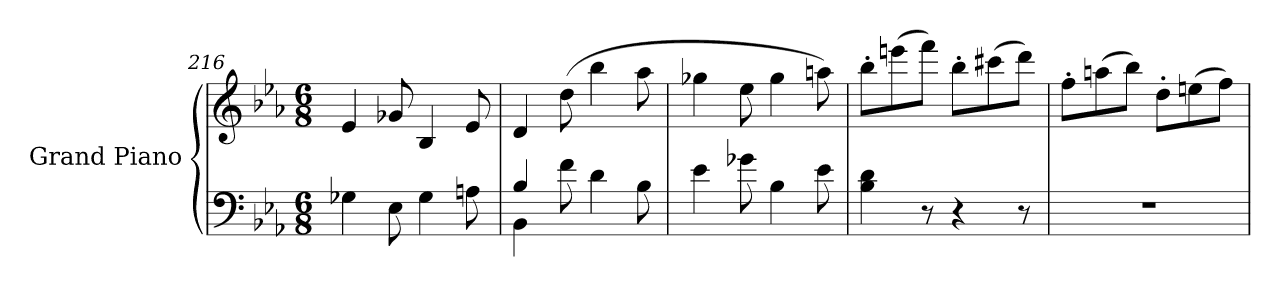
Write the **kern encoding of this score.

**kern	**kern
*part1	*part1
*staff2	*staff1
*I"Grand Piano	*
*I'Pno.	*
*clefF4	*clefG2
*k[b-e-a-]	*k[b-e-a-]
*M6/8	*M6/8
=216	=216
4G-X\	4e-/
8E-\	8g-X/
4G-\	4B-/
8An\	8e-/
=217	=217
*^	*
4B-/	4BB-\	4d/
8f\	2ryy	(8dd\
4d\	.	4bb-\
8B-\	.	8aa-\
*v	*v	*
=218	=218
4e-\	4gg-X\
8g-X\	8ee-\
4B-\	4gg-\
8e-\	8aan\)
!!LO:LB:g=z
=219	=219
4B-\ 4d\	8bb-'\L
.	(8eeen\
8r	8fff\J)
4r	8bb-'\L
.	(8ccc#X\
8r	8ddd\J)
=220	=220
2.r	8ff'\L
.	(8aan\
.	8bb-\J)
.	8dd'\L
.	(8een\
.	8ff\J)
=	=
*-	*-
